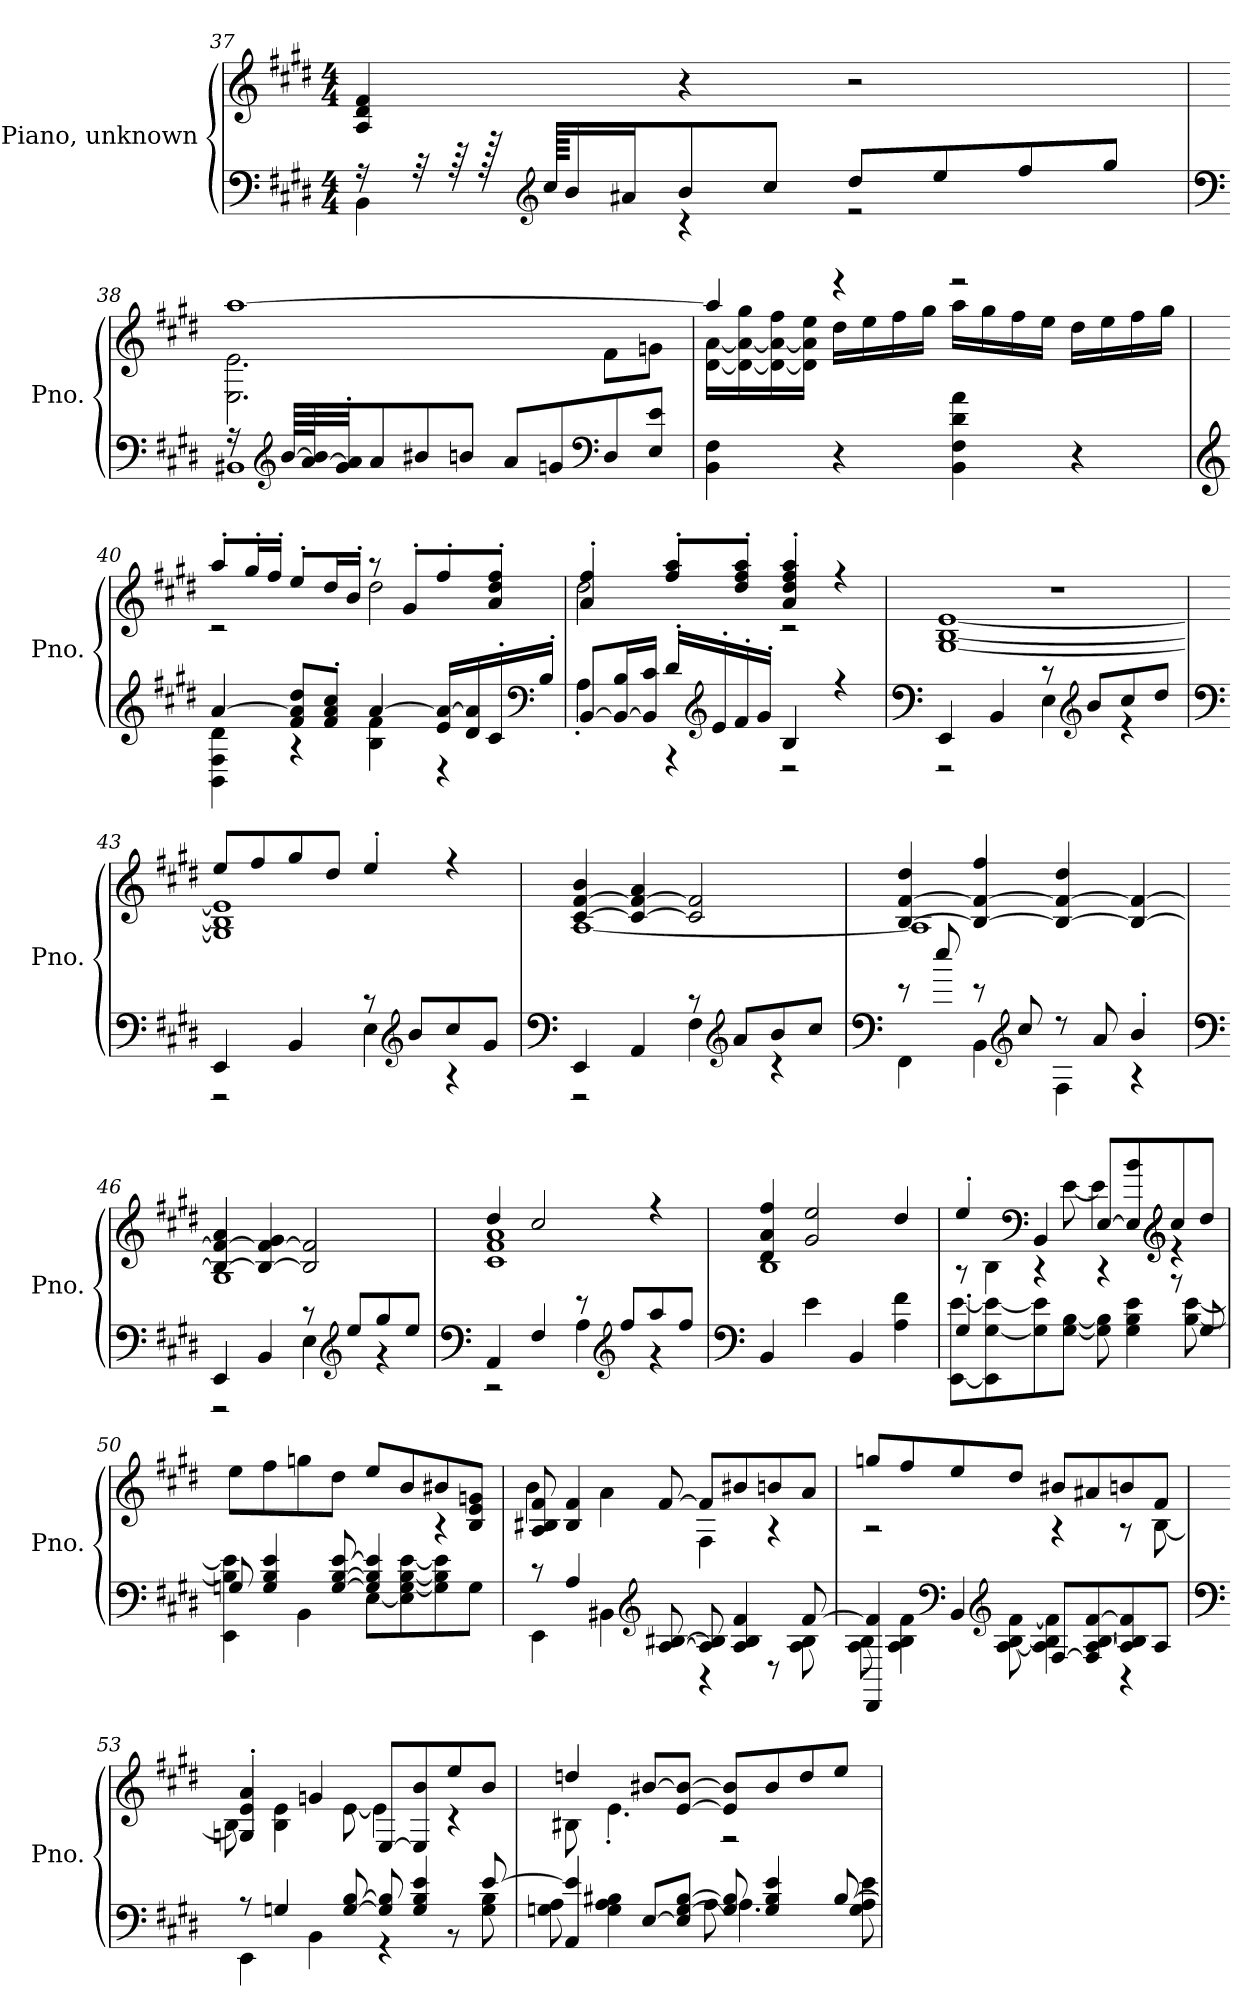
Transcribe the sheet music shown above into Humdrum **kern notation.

**kern	**kern
*part1	*part1
*staff2	*staff1
*I"Piano, unknown	*
*I'Pno.	*
*clefF4	*clefG2
*k[f#c#g#d#]	*k[f#c#g#d#]
*M4/4	*M4/4
=37	=37
*^	*
16r	4BB\	4A/ 4d#/ 4f#/
32r	.	.
64r	.	.
128r	.	.
*clefG2	*	*
128cc#/KKKLL	.	.
16b/	.	.
16a#X/J	.	.
8b/	4r	4r
8cc#/J	.	.
8dd#/L	2r	2r
8ee/	.	.
8ff#/	.	.
8gg#/J	.	.
!!LO:PB:g=z
=38	=38	=38
*clefF4	*	*
*	*	*^
16r	1BB#X	[1aa	2.E\ 2.e\
*clefG2	*	*	*
[64b/LLLL	.	.	.
[64a/ 64b/]J	.	.	.
32g#/' 32a/]'JJ	.	.	.
8a/	.	.	.
8b#X/	.	.	.
8bn/J	.	.	.
8a/L	.	.	.
8gn/	.	.	.
*clefF4	*	*	*
8D#/	.	.	8f#\L
8E/ 8e/J	.	.	8gn\J
*v	*v	*	*
=39	=39	=39
4BB\ 4F#\	4aa/]	[16d#\ [16a\LL
.	.	16d#\_ 16a\_ 16gg#\
.	.	16d#\_ 16a\_ 16ff#\
.	.	16d#\] 16a\] 16ee\JJ
4r	4r	16dd#\LL
.	.	16ee\
.	.	16ff#\
.	.	16gg#\JJ
4BB\ 4F#\ 4d#\ 4a\	2r	16aa\LL
.	.	16gg#\
.	.	16ff#\
.	.	16ee\JJ
4r	.	16dd#\LL
.	.	16ee\
.	.	16ff#\
.	.	16gg#\JJ
!!LO:LB:g=z	!!
=40	=40	=40
*clefG2	*	*
*^	*	*
[4a/	4BB\ 4F#\ 4d#\	8aa'/L	2r
.	.	16gg#'/L	.
.	.	16ff#'/JJ	.
8f#/ 8a/] 8dd#/L	4r	8ee'/L	.
8f#/' 8a/' 8cc#/'J	.	16dd#/L	.
.	.	16b'/JJ	.
[4a/	4B\ 4f#\	8r	2dd#\
.	.	8g#'/L	.
16e/ 16a/_LL	4r	8ff#'/	.
16d#/ 16a/]	.	.	.
16c#'/	.	8a/' 8dd#/' 8ff#/'J	.
*clefF4	*	*	*
16B'/JJ	.	.	.
=41	=41	=41	=41
[8BB/L	4A'\	4a/' 4ff#/'	2dd#\
16BB/_ 16B/L	.	.	.
16BB/] 16c#/JJ	.	.	.
16d#'/LL	4r	8ff#/' 8aa/'L	.
*clefG2	*	*	*
16e'/	.	.	.
16f#'/	.	8dd#/' 8ff#/' 8aa/'J	.
16g#'/JJ	.	.	.
4B/	2r	4a/' 4dd#/' 4ff#/' 4aa/'	2r
4r	.	4r	.
=42	=42	=42	=42
*clefF4	*	*	*
4EE/	2r	1r	[1G# [1B [1e
4BB/	.	.	.
8r	4E\	.	.
*clefG2	*	*	*
8b/L	.	.	.
8cc#/	4r	.	.
8dd#/J	.	.	.
!!LO:LB:g=z	!!
=43	=43	=43	=43
*clefF4	*	*	*
4EE/	2r	8ee/L	1G#] 1B] 1e]
.	.	8ff#/	.
4BB/	.	8gg#/	.
.	.	8dd#/J	.
8r	4E\	4ee'/	.
*clefG2	*	*	*
8b/L	.	.	.
8cc#/	4r	4r	.
8g#/J	.	.	.
=44	=44	=44	=44
*clefF4	*	*	*
4EE/	2r	[4c#/ [4f#/ 4b/	[1A
4AA/	.	4c#/_ 4f#/_ 4a/	.
8r	4F#\	2c#/] 2f#/]	.
*clefG2	*	*	*
8a/L	.	.	.
8b/	4r	.	.
8cc#/J	.	.	.
=45	=45	=45	=45
*clefF4	*	*	*
8r	4FF#\	[4B/ [4f#/ 4dd#/	1A]
8ee/	.	.	.
8r	4BB\	4B/_ 4f#/_ 4ff#/	.
*clefG2	*	*	*
8cc#/	.	.	.
8r	4F#\	4B/_ 4f#/_ 4dd#/	.
8a/	.	.	.
4b'/	4r	4B/_ 4f#/_	.
!!LO:LB:g=z	!!
=46	=46	=46	=46
*clefF4	*	*	*
4EE/	2r	4B/_ 4f#/_ 4a/	1G#
4BB/	.	4B/_ 4f#/_ 4g#/	.
8r	4E\	2B/] 2f#/]	.
*clefG2	*	*	*
8ee/L	.	.	.
8gg#/	4r	.	.
8ee/J	.	.	.
=47	=47	=47	=47
*clefF4	*	*	*
4AA/	2r	4dd#/	1c# 1f# 1a
4F#/	.	2cc#/	.
8r	4A\	.	.
*clefG2	*	*	*
8ff#/L	.	.	.
8aa/	4r	4r	.
8ff#/J	.	.	.
*v	*v	*	*
=48	=48	=48
*clefF4	*	*
4BB/	4d#/ 4a/ 4ff#/	1B
4e\	2g#/ 2ee/	.
4BB/	.	.
4A\ 4f#\	4dd#/	.
=49	=49	=49
*^	*	*
4G#'/	[8EE\ [8e\L	4ee'/	8r
.	8EE\] [8G#\ 8e\_	.	4B\
*	*	*clefF4	*
4r	8G#\] 8e\]	4BB/	.
.	[8G#\ [8B\J	.	[8e\
4r	8G#\] 8B\]	[8E/L	4e\]
.	4G#\ 4B\ 4e\	8E/] 8b/	.
*	*	*clefG2	*
8r	.	8cc#/	4r
8G#/	[8B\ [8e\	8dd#/J	.
*	*	*v	*v
!!LO:LB:g=z
=50	=50	=50
8Gn/	4EE\ 4B\] 4e\]	8ee\L
4G/ 4B/ 4e/	.	8ff#\
.	4BB\	8ggn\
[8G/ [8B/ [8e/	.	8dd#\J
4G/] 4B/] 4e/]	[8E\L	8ee/L
.	8E\] [8G\ [8B\ [8e\	8b/
4r	8G\] 8B\] 8e\]	8b#X/
.	8G\J	8B/ 8e/ 8gn/J
=51	=51	=51
*	*	*^
8r	4EE\	8A/ 8B#X/ 8f#/	4b\
4A/	.	4B#/ 4f#/	.
.	4BB#X\	.	4a\
*clefG2	*	*	*
[8A/ [8B#X/	.	[8f#/	.
8A/] 8B#/]	4r	8f#/L]	4F#\
4A/ 4B#/ 4f#/	.	8b#X/	.
.	8r	8bn/	4r
[8f#/	8A\ 8B#\	8a/J	.
!!LO:LB:g=z	!!
=52	=52	=52	=52
4DD#/ 4f#/]	8A\ 8B\	8ggn/L	2r
.	4A\ 4B\ 4f#\	8ff#/	.
*clefF4	*	*	*
4BB/	.	8ee/	.
*clefG2	*	*	*
.	[8A\ [8B\ [8f#\	8dd#/J	.
[8F#/L	4A\] 4B\] 4f#\]	8b#X/L	4r
8F#/] [8A/ [8B/ [8f#/	.	8a#X/	.
8A/] 8B/] 8f#/]	4r	8bn/	8r
8A/J	.	8f#/J	[8B\
=53	=53	=53	=53
*clefF4	*	*	*
8r	4EE\	4Gn/' 4e/' 4a/'	8B\]
4Gn/	.	.	4B\ 4e\
.	4BB\	4gn/	.
[8G/ [8B/	.	.	[8e\
8G/] 8B/]	4r	[8E/L	4e\]
4G/ 4B/ 4e/	.	8E/] 8b/	.
.	8r	8ee/	4r
[8e/	8G\ 8B\	8b/J	.
!!LO:PB:g=z	!!
=54	=54	=54	=54
4AA/ 4e/]	8Gn\ 8A\	4ddn/	8B#X\
.	4G\ 4A\ 4B#X\	.	4.e'\
[8E/L	.	[8b#X/L	.
8E/] [8G/ [8B#/J	[8A\	[8e/ 8b#/_J	.
8G/] 8B#/]	4.A\]	8e/] 8b#/]L	2r
4G/ 4B#/ 4e/	.	8b#/	.
.	.	8dd/	.
[8B#/	8G\ 8A\ 8e\	8ee/J	.
*v	*v	*	*
*	*v	*v
=	=
*-	*-
